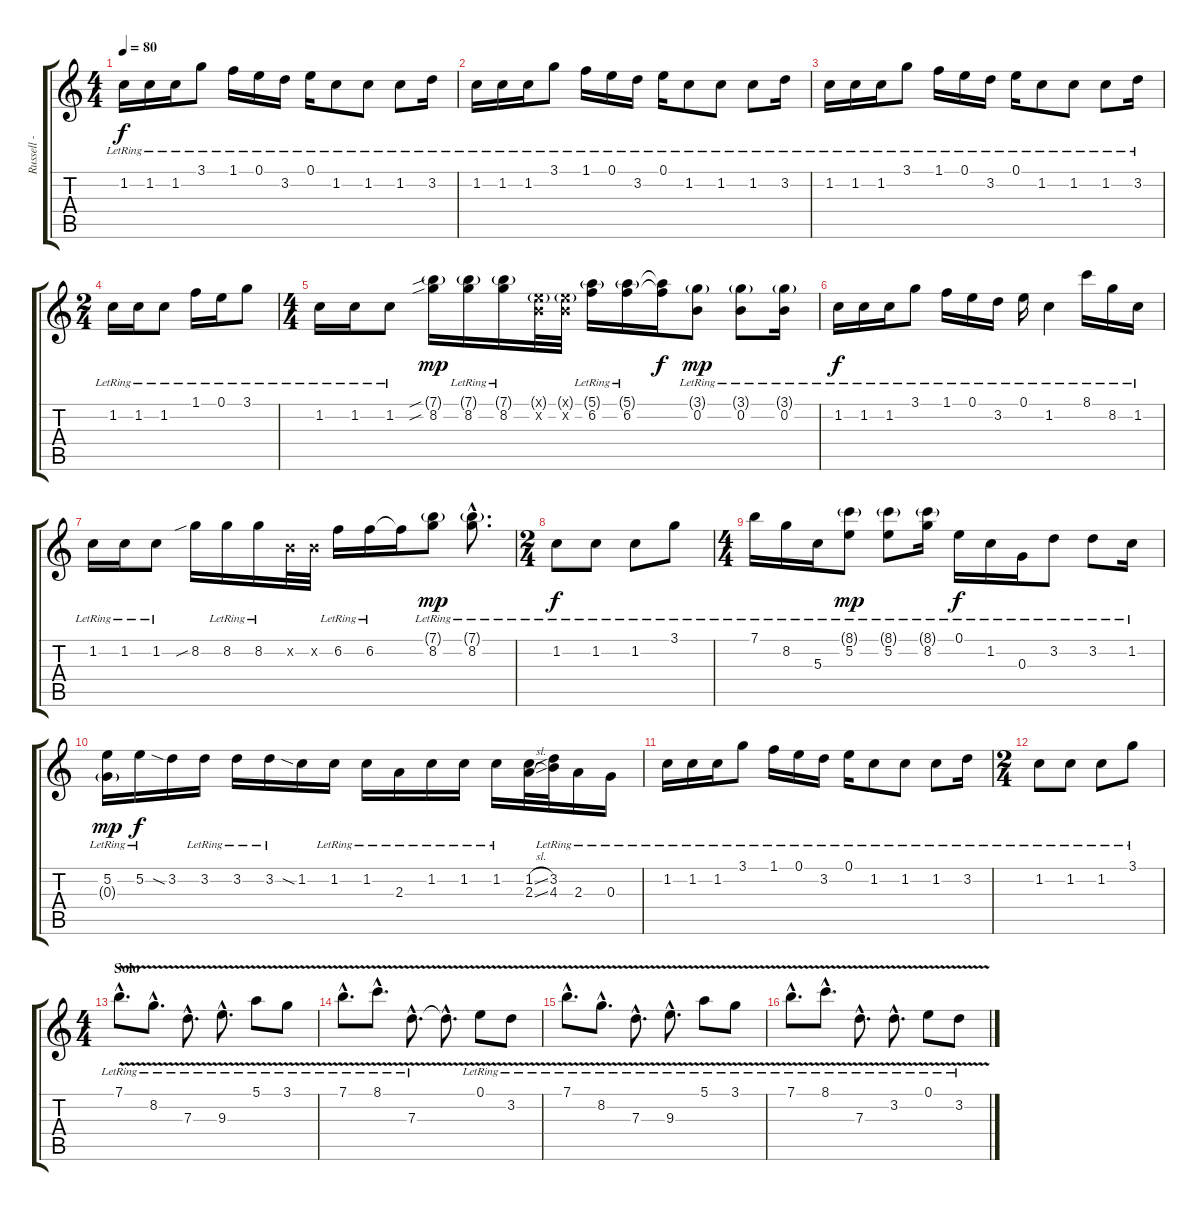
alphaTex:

\track ("Russell - Guitar" "Russell - ") {instrument electricguitarjazz}
\staff {score tabs}
\tuning (E4 B3 G3 D3 A2 E2) {hide}
\ts (4 4)
\tempo 80
\clef g2
\ks c
1.2{lr}.16{dy f} 1.2{lr}.16 1.2{lr}.16 3.1{lr}.8 1.1{lr}.16 0.1{lr}.16 3.2{lr}.16 0.1{lr}.16 1.2{lr}.8 1.2{lr}.8 1.2{lr}.8 3.2{lr}.16 |
1.2{lr}.16 1.2{lr}.16 1.2{lr}.16 3.1{lr}.8 1.1{lr}.16 0.1{lr}.16 3.2{lr}.16 0.1{lr}.16 1.2{lr}.8 1.2{lr}.8 1.2{lr}.8 3.2{lr}.16 |
1.2{lr}.16 1.2{lr}.16 1.2{lr}.16 3.1{lr}.8 1.1{lr}.16 0.1{lr}.16 3.2{lr}.16 0.1{lr}.16 1.2{lr}.8 1.2{lr}.8 1.2{lr}.8 3.2{lr}.16 |
\ts (2 4)
1.2{lr}.16 1.2{lr}.16 1.2{lr}.8 1.1{lr}.16 0.1{lr}.16 3.1{lr}.8 |
\ts (4 4)
1.2{lr}.16{instrument electricguitarclean} 1.2{lr}.16 1.2{lr}.8 (7.1{sib g} 8.2{sib}).16{dy mp} (7.1{g lr} 8.2{lr}).16 (7.1{g lr} 8.2{lr}).16 (0.1{g x} 0.2{x}).32 (0.1{g x} 0.2{x}).32 (5.1{g lr} 6.2{lr}).16 (5.1{g lr} 6.2{lr}).16 (5.1{t} 6.2{t}).16{dy f} (3.1{g lr} 0.2{lr}).8{dy mp} (3.1{g lr} 0.2{lr}).8 (3.1{g lr} 0.2{lr}).16 |
1.2{lr}.16{dy f} 1.2{lr}.16 1.2{lr}.16 3.1{lr}.8 1.1{lr}.16 0.1{lr}.16 3.2{lr}.16 0.1{lr}.16 1.2{lr}.4 8.1{lr}.16 8.2{lr}.16 1.2{lr}.16 |
1.2{lr}.16 1.2{lr}.16 1.2{lr}.8 8.2{sib}.16 8.2{lr}.16 8.2{lr}.16 0.2{x}.32 0.2{x}.32 6.2{lr}.16 6.2{lr}.16 6.2{t}.16 (7.1{g lr} 8.2{lr}).8{dy mp} (7.1{g hac lr} 8.2{hac lr}).8{d} |
\ts (2 4)
1.2{lr}.8{dy f} 1.2{lr}.8 1.2{lr}.8 3.1{lr}.8 |
\ts (4 4)
7.1{lr}.16 8.2{lr}.16 5.3{lr}.16 (8.1{g lr} 5.2{lr}).8{dy mp} (8.1{g lr} 5.2{lr}).8 (8.1{g lr} 8.2{lr}).16 0.1{lr}.16{dy f} 1.2{lr}.16 0.3{lr}.16 3.2{lr}.8 3.2{lr}.8 1.2{lr}.16 |
(5.2{lr} 0.3{g lr}).16{dy mp} 5.2{lr}.16{dy f} 3.2{sia}.16 3.2{lr}.16 3.2{lr}.16 3.2{lr}.16 1.2{sia}.16 1.2{lr}.16 1.2{lr}.16 2.3{lr}.16 1.2{lr}.16 1.2{lr}.16 1.2{lr}.16 (1.2{sl} 2.3{sl}).32 (3.2{lr} 4.3{lr}).32 2.3{lr}.16 0.3{lr}.16 |
1.2{lr}.16 1.2{lr}.16 1.2{lr}.16 3.1{lr}.8 1.1{lr}.16 0.1{lr}.16 3.2{lr}.16 0.1{lr}.16 1.2{lr}.8 1.2{lr}.8 1.2{lr}.8 3.2{lr}.16 |
\ts (2 4)
1.2{lr}.8 1.2{lr}.8 1.2{lr}.8 3.1{lr}.8 |
\ts (4 4)
\section ("" "Solo")
7.1{v hac lr}.8{d instrument electricguitarjazz} 8.2{v hac lr}.8{d} 7.3{v hac lr}.8{d} 9.3{v hac lr}.8{d} 5.1{v lr}.8 3.1{v lr}.8 |
7.1{v hac lr}.8{d} 8.1{v hac lr}.8{d} 7.3{v hac lr}.8{d} 7.3{hac t}.8{d} 0.1{v lr}.8 3.2{v lr}.8 |
7.1{v hac lr}.8{d} 8.2{v hac lr}.8{d} 7.3{v hac lr}.8{d} 9.3{v hac lr}.8{d} 5.1{v lr}.8 3.1{v lr}.8 |
7.1{v hac lr}.8{d} 8.1{v hac lr}.8{d} 7.3{v hac lr}.8{d} 3.2{v hac lr}.8{d} 0.1{v lr}.8 3.2{v lr}.8
